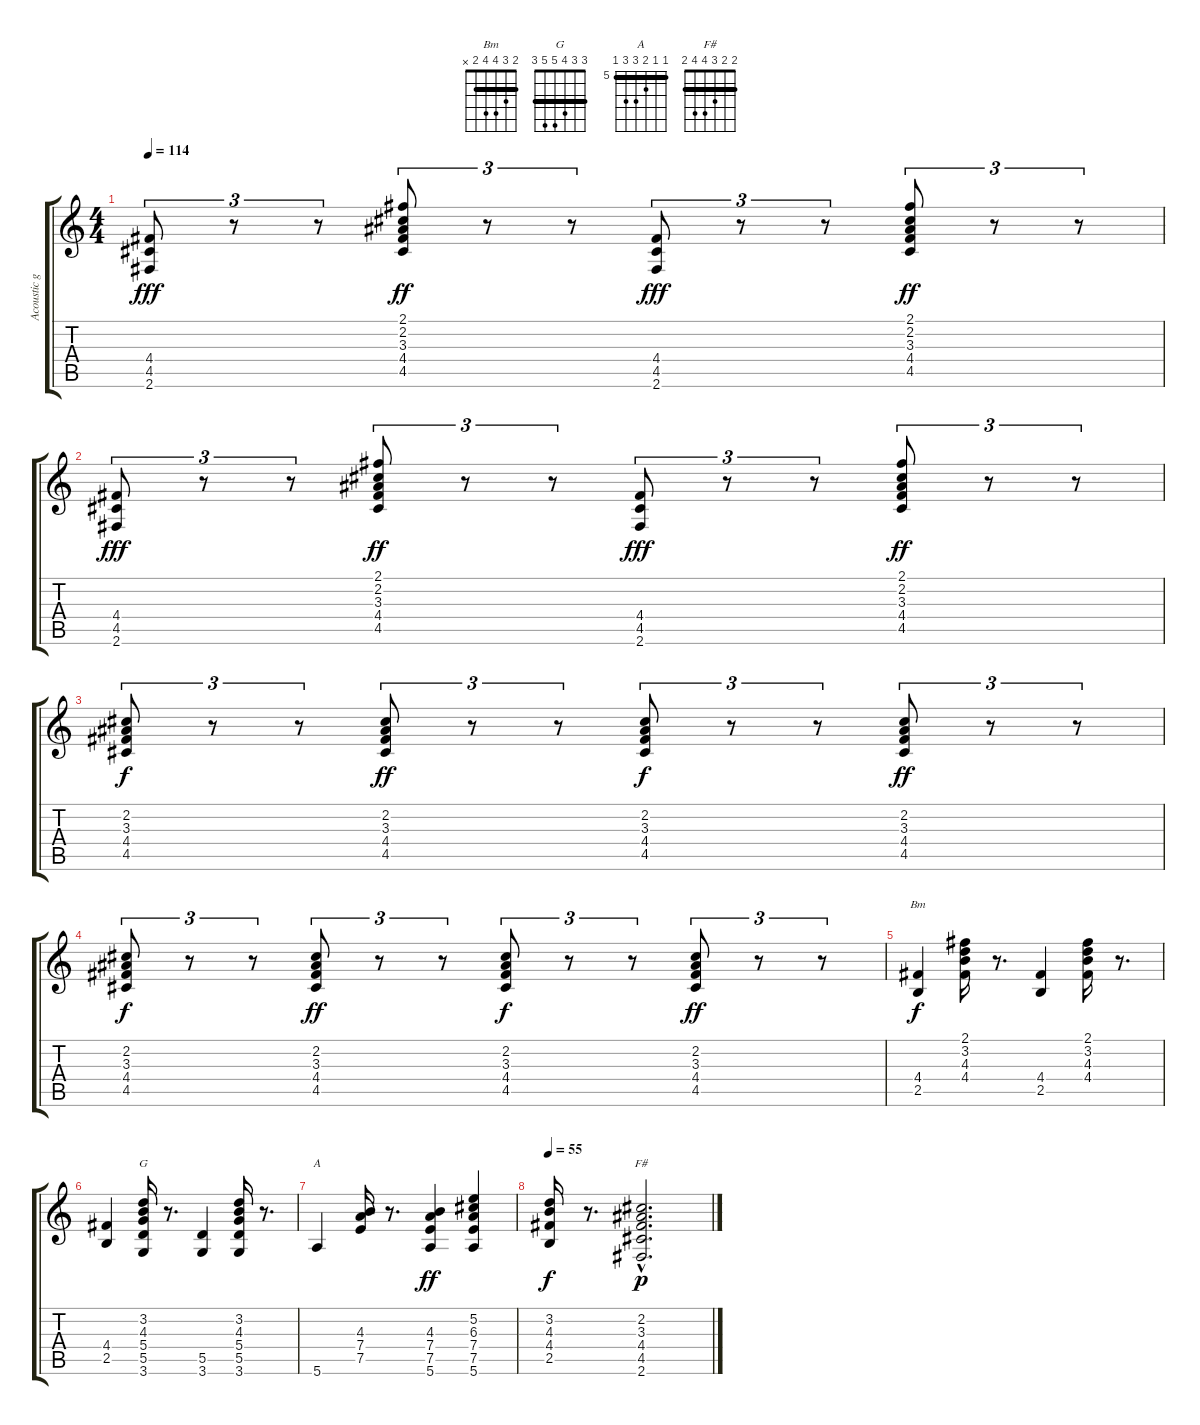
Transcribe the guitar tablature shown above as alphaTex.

\track ("Acoustic guitar" "Acoustic g") {instrument acousticguitarsteel}
\staff {score tabs}
\tuning (E4 B3 G3 D3 A2 E2) {hide}
\chord ("Bm" 2 3 4 4 2 x) {barre 2}
\chord ("G" 3 3 4 5 5 3) {barre 3}
\chord ("A" 5 5 6 7 7 5) {firstfret 5 barre 5}
\chord ("F#" 2 2 3 4 4 2) {barre 2}
\ts (4 4)
\tempo 114
\clef g2
\ks c
(4.4 4.5 2.6).8{tu (3 2) dy fff} r.8{tu (3 2)} r.8{tu (3 2)} (2.1 2.2 3.3 4.4 4.5).8{tu (3 2) dy ff} r.8{tu (3 2)} r.8{tu (3 2)} (4.4 4.5 2.6).8{tu (3 2) dy fff} r.8{tu (3 2)} r.8{tu (3 2)} (2.1 2.2 3.3 4.4 4.5).8{tu (3 2) dy ff} r.8{tu (3 2)} r.8{tu (3 2)} |
(4.4 4.5 2.6).8{tu (3 2) dy fff} r.8{tu (3 2)} r.8{tu (3 2)} (2.1 2.2 3.3 4.4 4.5).8{tu (3 2) dy ff} r.8{tu (3 2)} r.8{tu (3 2)} (4.4 4.5 2.6).8{tu (3 2) dy fff} r.8{tu (3 2)} r.8{tu (3 2)} (2.1 2.2 3.3 4.4 4.5).8{tu (3 2) dy ff} r.8{tu (3 2)} r.8{tu (3 2)} |
(2.2 3.3 4.4 4.5).8{tu (3 2) dy f} r.8{tu (3 2)} r.8{tu (3 2)} (2.2 3.3 4.4 4.5).8{tu (3 2) dy ff} r.8{tu (3 2)} r.8{tu (3 2)} (2.2 3.3 4.4 4.5).8{tu (3 2) dy f} r.8{tu (3 2)} r.8{tu (3 2)} (2.2 3.3 4.4 4.5).8{tu (3 2) dy ff} r.8{tu (3 2)} r.8{tu (3 2)} |
(2.2 3.3 4.4 4.5).8{tu (3 2) dy f} r.8{tu (3 2)} r.8{tu (3 2)} (2.2 3.3 4.4 4.5).8{tu (3 2) dy ff} r.8{tu (3 2)} r.8{tu (3 2)} (2.2 3.3 4.4 4.5).8{tu (3 2) dy f} r.8{tu (3 2)} r.8{tu (3 2)} (2.2 3.3 4.4 4.5).8{tu (3 2) dy ff} r.8{tu (3 2)} r.8{tu (3 2)} |
(4.4 2.5).4{ch "Bm" dy f} (2.1 3.2 4.3 4.4).16 r.8{d} (4.4 2.5).4 (2.1 3.2 4.3 4.4).16 r.8{d} |
(4.4 2.5).4 (3.2 4.3 5.4 5.5 3.6).16{ch "G"} r.8{d} (5.5 3.6).4 (3.2 4.3 5.4 5.5 3.6).16 r.8{d} |
5.6.4{ch "A"} (4.3 7.4 7.5).16 r.8{d} (4.3 7.4 7.5 5.6).4{dy ff} (5.2 6.3 7.4 7.5 5.6).4 |
\tempo 55
(3.2 4.3 4.4 2.5).16{dy f} r.8{d} (2.2{hac} 3.3{hac} 4.4{hac} 4.5{hac} 2.6{hac}).2{d ch "F#" dy p}
